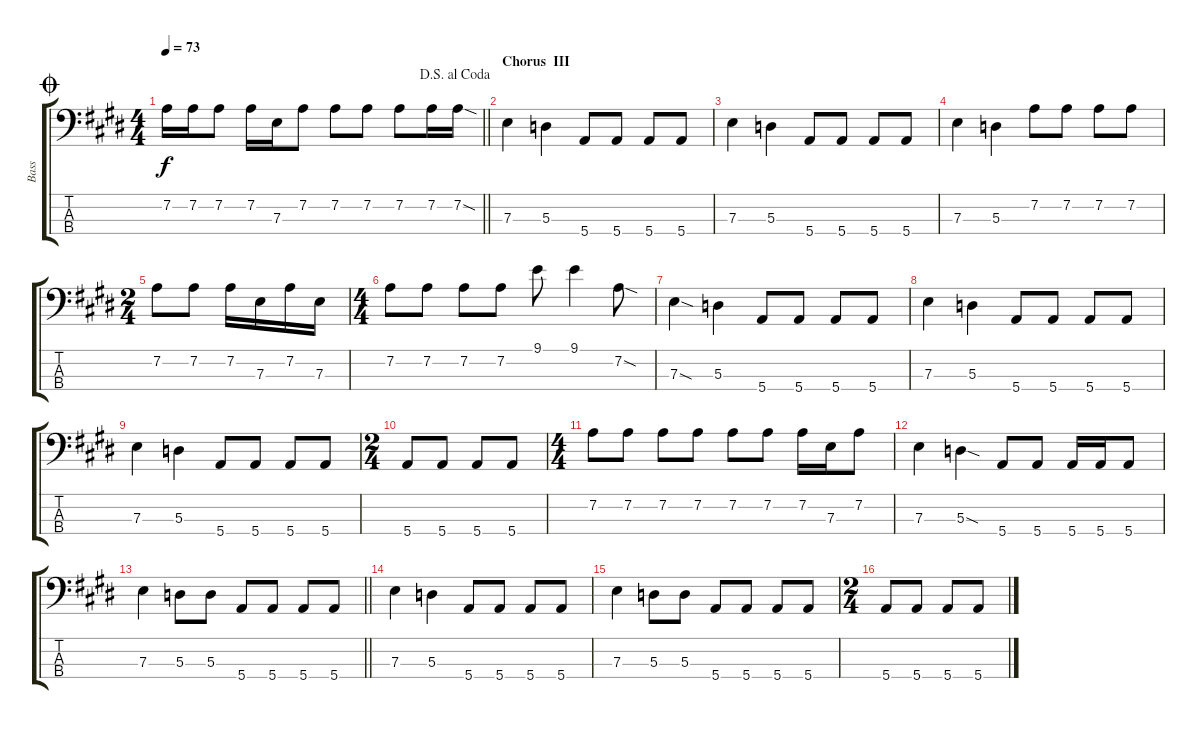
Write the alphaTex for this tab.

\track ("Bass" "Bass") {instrument electricbassfinger}
\staff {score tabs}
\tuning (G2 D2 A1 E1) {hide}
\ts (4 4)
\jump coda
\jump dalsegnoalcoda
\tempo 73
\clef f4
\barLineRight lightlight
\ks c#minor
7.2.16{dy f} 7.2.16 7.2.8 7.2.16 7.3.16 7.2.8 7.2.8 7.2.8 7.2.8 7.2.16 7.2{sod}.16 |
\section ("" "Chorus  III")
7.3.4 5.3.4 5.4.8 5.4.8 5.4.8 5.4.8 |
7.3.4 5.3.4 5.4.8 5.4.8 5.4.8 5.4.8 |
7.3.4 5.3.4 7.2.8 7.2.8 7.2.8 7.2.8 |
\ts (2 4)
7.2.8 7.2.8 7.2.16 7.3.16 7.2.16 7.3.16 |
\ts (4 4)
7.2.8 7.2.8 7.2.8 7.2.8 9.1.8 9.1.4 7.2{sod}.8 |
7.3{sod}.4 5.3.4 5.4.8 5.4.8 5.4.8 5.4.8 |
7.3.4 5.3.4 5.4.8 5.4.8 5.4.8 5.4.8 |
7.3.4 5.3.4 5.4.8 5.4.8 5.4.8 5.4.8 |
\ts (2 4)
5.4.8 5.4.8 5.4.8 5.4.8 |
\ts (4 4)
7.2.8 7.2.8 7.2.8 7.2.8 7.2.8 7.2.8 7.2.16 7.3.16 7.2.8 |
7.3.4 5.3{sod}.4 5.4.8 5.4.8 5.4.16 5.4.16 5.4.8 |
\barLineRight lightlight
7.3.4 5.3.8 5.3.8 5.4.8 5.4.8 5.4.8 5.4.8 |
7.3.4 5.3.4 5.4.8 5.4.8 5.4.8 5.4.8 |
7.3.4 5.3.8 5.3.8 5.4.8 5.4.8 5.4.8 5.4.8 |
\ts (2 4)
5.4.8 5.4.8 5.4.8 5.4.8
